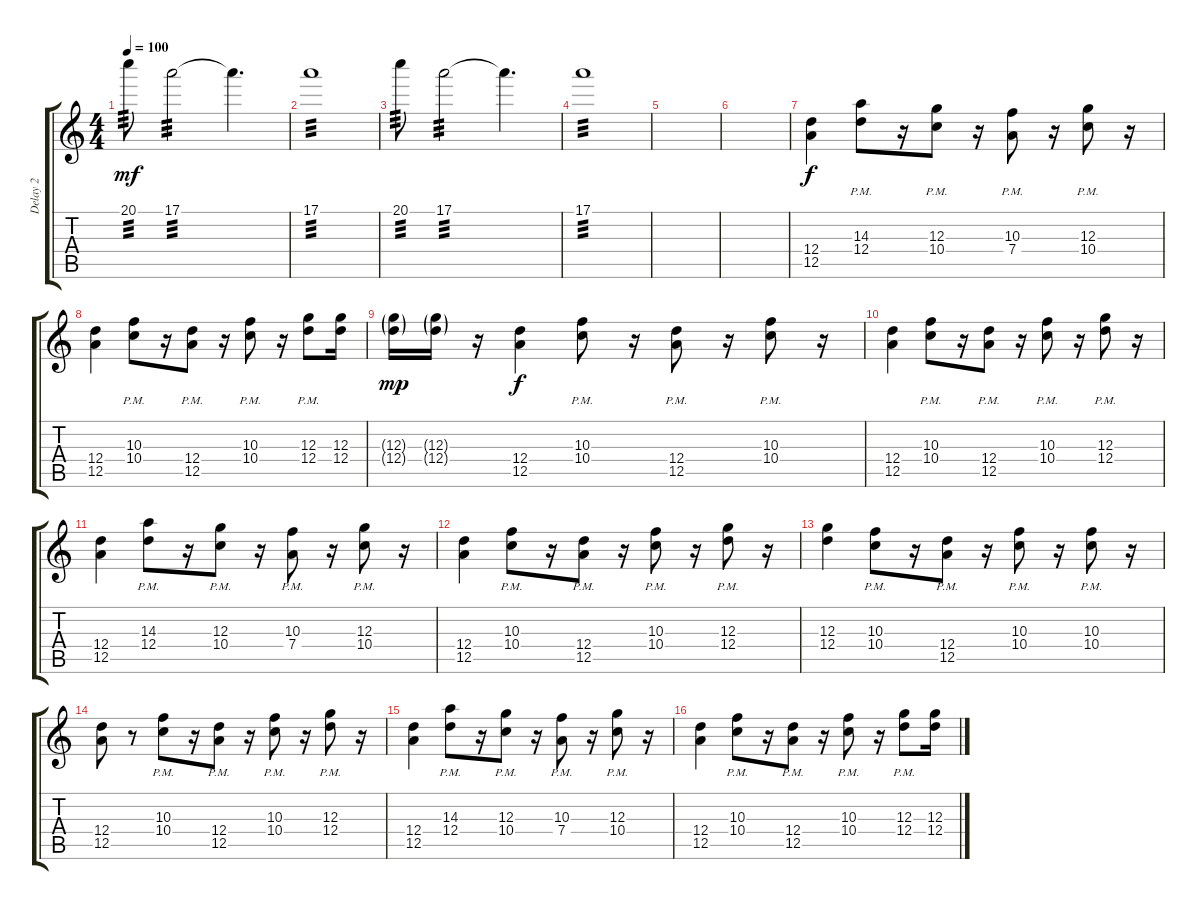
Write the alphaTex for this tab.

\track ("Delay 2" "Delay 2") {instrument electricguitarclean}
\staff {score tabs}
\tuning (E4 B3 G3 D3 A2 E2) {hide}
\ts (4 4)
\tempo 100
\clef g2
\ks c
20.1.8{tp 3 dy mf} 17.1.2{tp 3} 17.1{t}.4{d} |
17.1.1{tp 3} |
20.1.8{tp 3} 17.1.2{tp 3} 17.1{t}.4{d} |
17.1.1{tp 3} |
|
|
(12.4 12.5).4{dy f} (14.3{pm} 12.4{pm}).8 r.16 (12.3{pm} 10.4{pm}).8 r.16 (10.3{pm} 7.4{pm}).8 r.16 (12.3{pm} 10.4{pm}).8 r.16 |
(12.4 12.5).4 (10.3{pm} 10.4{pm}).8 r.16 (12.4{pm} 12.5{pm}).8 r.16 (10.3{pm} 10.4{pm}).8 r.16 (12.3{pm} 12.4{pm}).8 (12.3 12.4).16 |
(12.3{g} 12.4{g}).16{dy mp} (12.3{g} 12.4{g}).16 r.16 (12.4 12.5).4{dy f} (10.3{pm} 10.4{pm}).8 r.16 (12.4{pm} 12.5{pm}).8 r.16 (10.3{pm} 10.4{pm}).8 r.16 |
(12.4 12.5).4 (10.3{pm} 10.4{pm}).8 r.16 (12.4{pm} 12.5{pm}).8 r.16 (10.3{pm} 10.4{pm}).8 r.16 (12.3{pm} 12.4{pm}).8 r.16 |
(12.4 12.5).4 (14.3{pm} 12.4{pm}).8 r.16 (12.3{pm} 10.4{pm}).8 r.16 (10.3{pm} 7.4{pm}).8 r.16 (12.3{pm} 10.4{pm}).8 r.16 |
(12.4 12.5).4 (10.3{pm} 10.4{pm}).8 r.16 (12.4{pm} 12.5{pm}).8 r.16 (10.3{pm} 10.4{pm}).8 r.16 (12.3{pm} 12.4{pm}).8 r.16 |
(12.3 12.4).4 (10.3{pm} 10.4{pm}).8 r.16 (12.4{pm} 12.5{pm}).8 r.16 (10.3{pm} 10.4{pm}).8 r.16 (10.3{pm} 10.4{pm}).8 r.16 |
(12.4 12.5).8 r.8 (10.3{pm} 10.4{pm}).8 r.16 (12.4{pm} 12.5{pm}).8 r.16 (10.3{pm} 10.4{pm}).8 r.16 (12.3{pm} 12.4{pm}).8 r.16 |
(12.4 12.5).4 (14.3{pm} 12.4{pm}).8 r.16 (12.3{pm} 10.4{pm}).8 r.16 (10.3{pm} 7.4{pm}).8 r.16 (12.3{pm} 10.4{pm}).8 r.16 |
(12.4 12.5).4 (10.3{pm} 10.4{pm}).8 r.16 (12.4{pm} 12.5{pm}).8 r.16 (10.3{pm} 10.4{pm}).8 r.16 (12.3{pm} 12.4{pm}).8 (12.3 12.4).16
